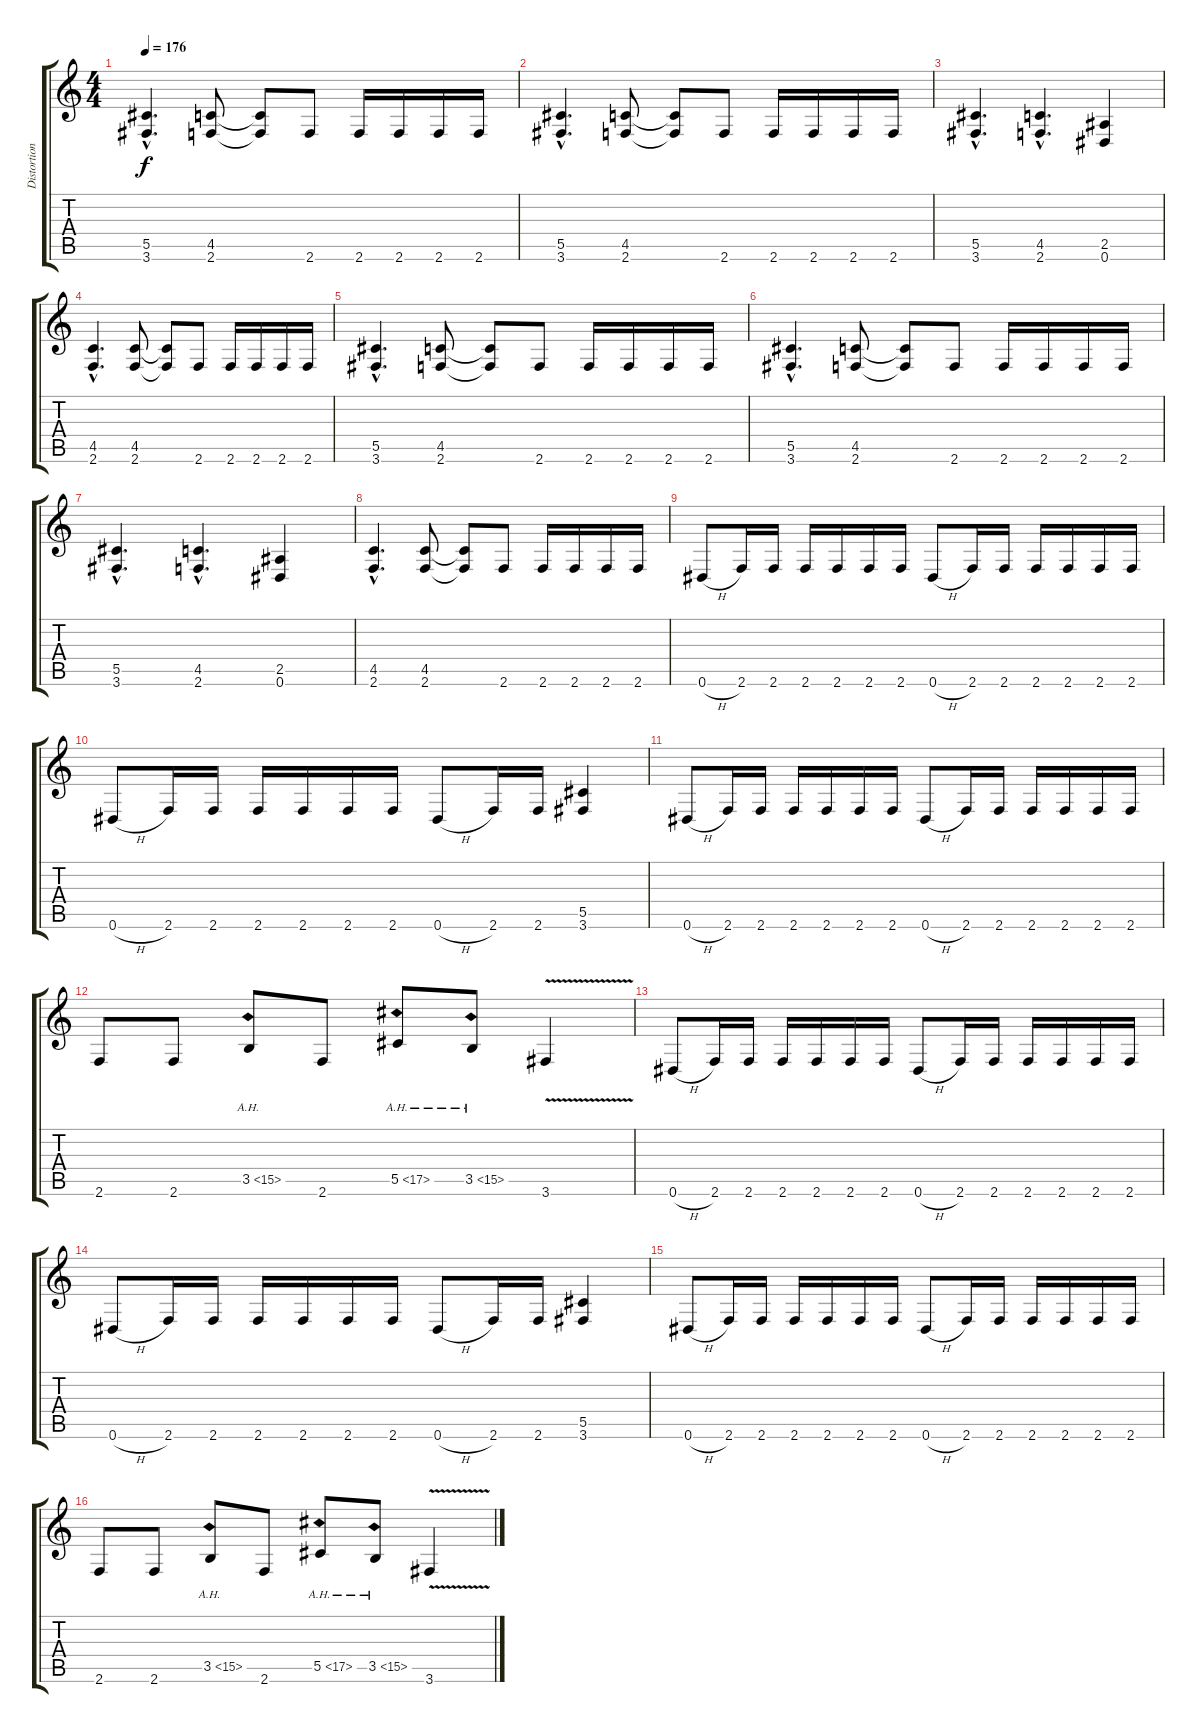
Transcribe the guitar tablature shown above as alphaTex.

\track ("Distortion Guitar II" "Distortion") {instrument distortionguitar}
\staff {score tabs}
\tuning (Eb4 Bb3 Gb3 Db3 Ab2 Eb2) {hide}
\ts (4 4)
\tempo 176
\clef g2
\ks c
(5.5{hac} 3.6{hac}).4{d dy f} (4.5 2.6).8 (4.5{t} 2.6{t}).8 2.6.8 2.6.16 2.6.16 2.6.16 2.6.16 |
(5.5{hac} 3.6{hac}).4{d} (4.5 2.6).8 (4.5{t} 2.6{t}).8 2.6.8 2.6.16 2.6.16 2.6.16 2.6.16 |
(5.5{hac} 3.6{hac}).4{d} (4.5{hac} 2.6{hac}).4{d} (2.5 0.6).4 |
(4.5{hac} 2.6{hac}).4{d} (4.5 2.6).8 (4.5{t} 2.6{t}).8 2.6.8 2.6.16 2.6.16 2.6.16 2.6.16 |
(5.5{hac} 3.6{hac}).4{d} (4.5 2.6).8 (4.5{t} 2.6{t}).8 2.6.8 2.6.16 2.6.16 2.6.16 2.6.16 |
(5.5{hac} 3.6{hac}).4{d} (4.5 2.6).8 (4.5{t} 2.6{t}).8 2.6.8 2.6.16 2.6.16 2.6.16 2.6.16 |
(5.5{hac} 3.6{hac}).4{d} (4.5{hac} 2.6{hac}).4{d} (2.5 0.6).4 |
(4.5{hac} 2.6{hac}).4{d} (4.5 2.6).8 (4.5{t} 2.6{t}).8 2.6.8 2.6.16 2.6.16 2.6.16 2.6.16 |
0.6{h}.8 2.6.16 2.6.16 2.6.16 2.6.16 2.6.16 2.6.16 0.6{h}.8 2.6.16 2.6.16 2.6.16 2.6.16 2.6.16 2.6.16 |
0.6{h}.8 2.6.16 2.6.16 2.6.16 2.6.16 2.6.16 2.6.16 0.6{h}.8 2.6.16 2.6.16 (5.5 3.6).4 |
0.6{h}.8 2.6.16 2.6.16 2.6.16 2.6.16 2.6.16 2.6.16 0.6{h}.8 2.6.16 2.6.16 2.6.16 2.6.16 2.6.16 2.6.16 |
2.6.8 2.6.8 3.5{ah 12}.8 2.6.8 5.5{ah 12}.8 3.5{ah 12}.8 3.6{v}.4 |
0.6{h}.8 2.6.16 2.6.16 2.6.16 2.6.16 2.6.16 2.6.16 0.6{h}.8 2.6.16 2.6.16 2.6.16 2.6.16 2.6.16 2.6.16 |
0.6{h}.8 2.6.16 2.6.16 2.6.16 2.6.16 2.6.16 2.6.16 0.6{h}.8 2.6.16 2.6.16 (5.5 3.6).4 |
0.6{h}.8 2.6.16 2.6.16 2.6.16 2.6.16 2.6.16 2.6.16 0.6{h}.8 2.6.16 2.6.16 2.6.16 2.6.16 2.6.16 2.6.16 |
2.6.8 2.6.8 3.5{ah 12}.8 2.6.8 5.5{ah 12}.8 3.5{ah 12}.8 3.6{v}.4
